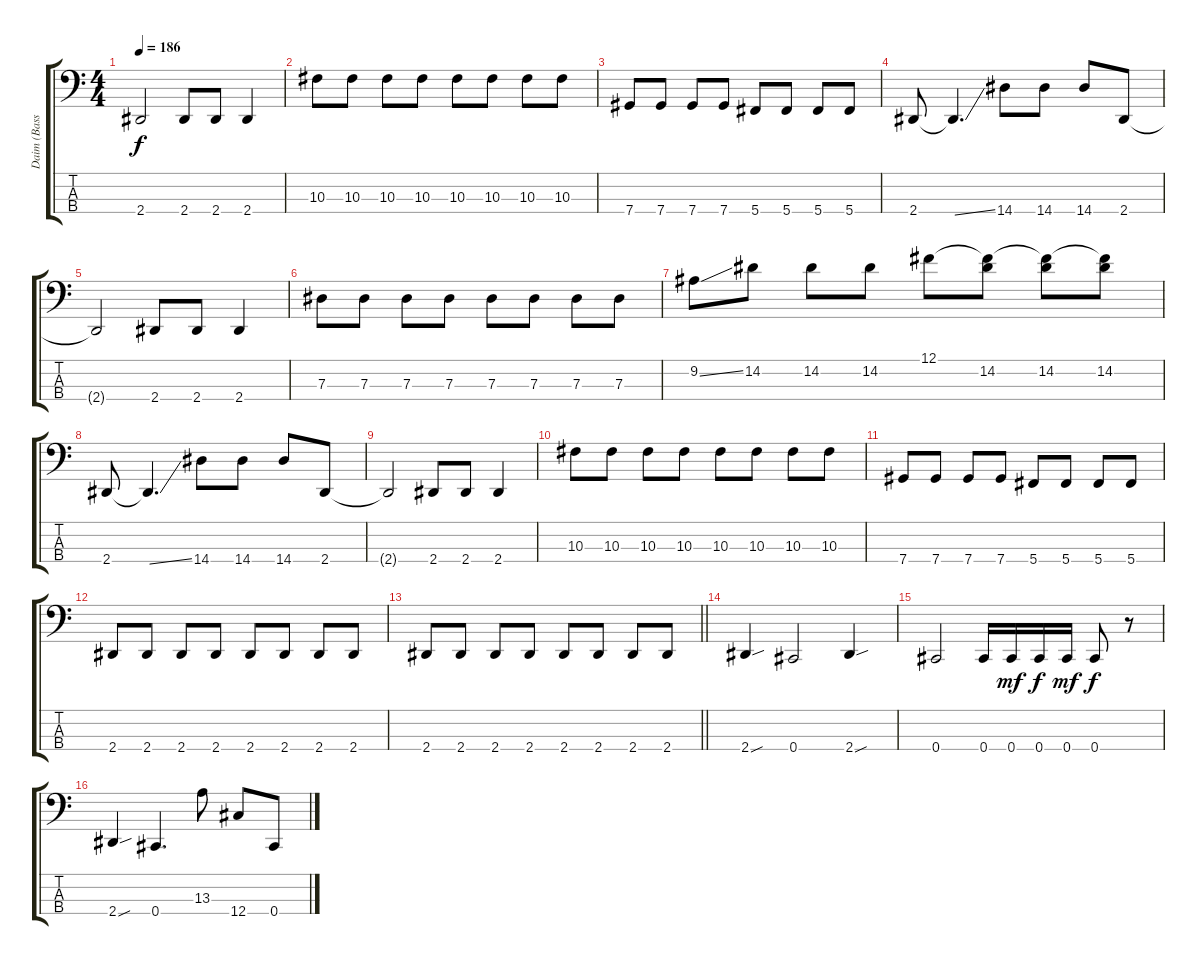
\track ("Daim (Bass)" "Daim (Bass") {instrument electricbasspick}
\staff {score tabs}
\tuning (Gb2 Db2 Ab1 Db1) {hide}
\ts (4 4)
\tempo 186
\clef f4
\ks c
2.4{t}.2{dy f} 2.4.8 2.4.8 2.4.4 |
10.3.8 10.3.8 10.3.8 10.3.8 10.3.8 10.3.8 10.3.8 10.3.8 |
7.4.8 7.4.8 7.4.8 7.4.8 5.4.8 5.4.8 5.4.8 5.4.8 |
2.4.8 2.4{ss t}.4{d} 14.4.8 14.4.8 14.4.8 2.4.8 |
2.4{t}.2 2.4.8 2.4.8 2.4.4 |
7.3.8 7.3.8 7.3.8 7.3.8 7.3.8 7.3.8 7.3.8 7.3.8 |
9.2{ss}.8 14.2.8 14.2.8 14.2.8 12.1.8 (12.1{t} 14.2).8 (12.1{t} 14.2).8 (12.1{t} 14.2).8 |
2.4.8 2.4{ss t}.4{d} 14.4.8 14.4.8 14.4.8 2.4.8 |
2.4{t}.2 2.4.8 2.4.8 2.4.4 |
10.3.8 10.3.8 10.3.8 10.3.8 10.3.8 10.3.8 10.3.8 10.3.8 |
7.4.8 7.4.8 7.4.8 7.4.8 5.4.8 5.4.8 5.4.8 5.4.8 |
2.4.8 2.4.8 2.4.8 2.4.8 2.4.8 2.4.8 2.4.8 2.4.8 |
\barLineRight lightlight
2.4.8 2.4.8 2.4.8 2.4.8 2.4.8 2.4.8 2.4.8 2.4.8 |
2.4{sou}.4 0.4.2 2.4{sou}.4 |
0.4.2 0.4.16 0.4.16{dy mf} 0.4.16{dy f} 0.4.16{dy mf} 0.4.8{dy f} r.8 |
2.4{sou}.4 0.4.4{d} 13.3.8 12.4.8 0.4.8
